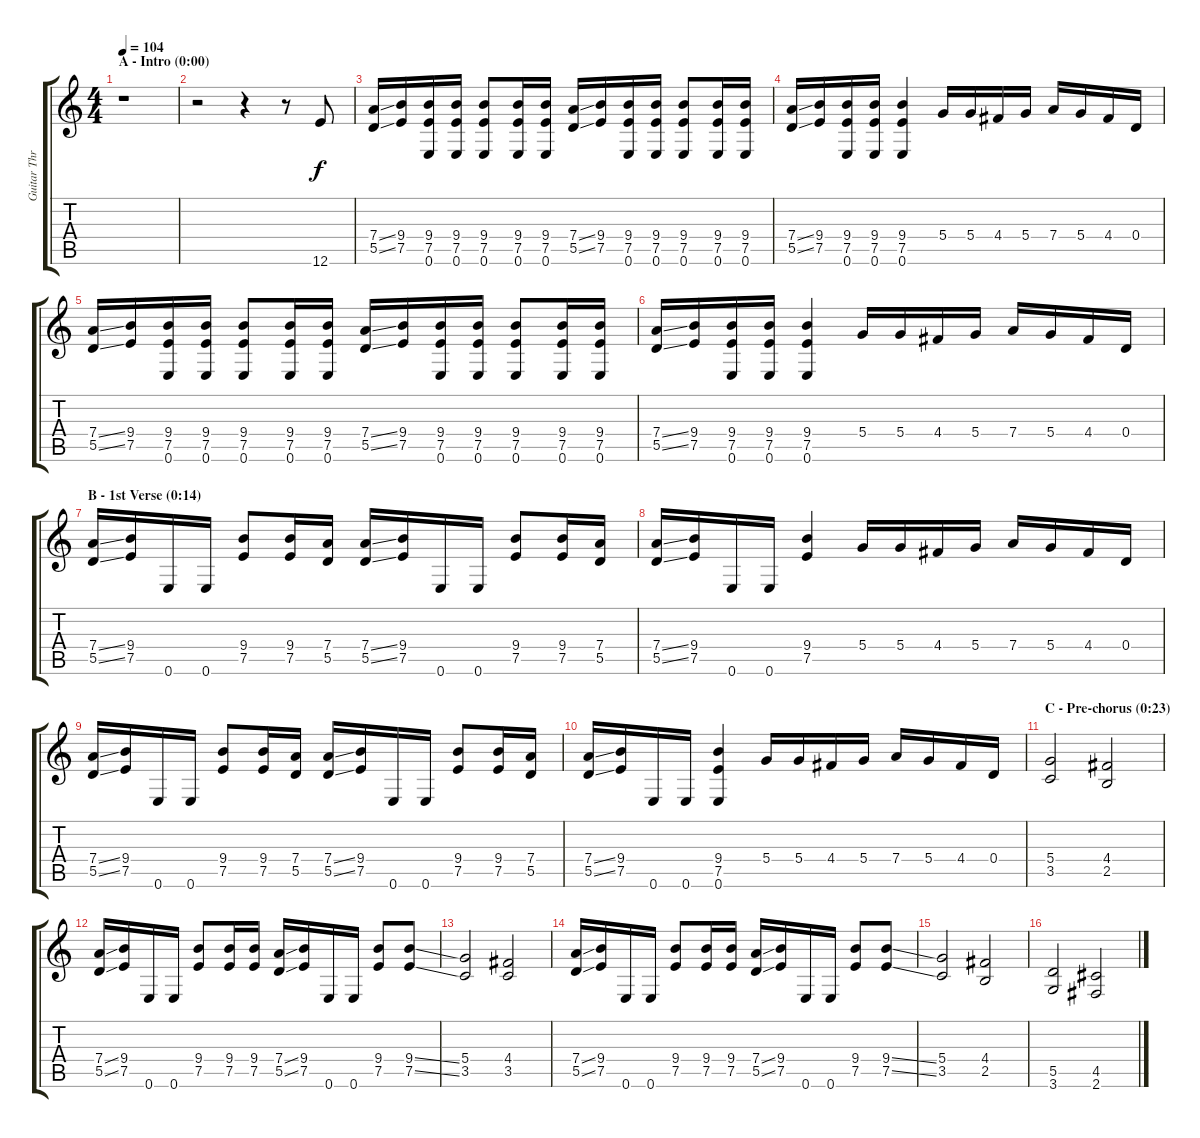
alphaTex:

\track ("Guitar Three" "Guitar Thr") {instrument distortionguitar}
\staff {score tabs}
\tuning (E4 B3 G3 D3 A2 E2) {hide}
\ts (4 4)
\section ("" "A - Intro (0:00)")
\tempo 104
\clef g2
\ks c
r.1{dy f instrument distortionguitar} |
r.2 r.4 r.8 12.6.8 |
(7.4{ss} 5.5{ss}).16 (9.4 7.5).16 (9.4 7.5 0.6).16 (9.4 7.5 0.6).16 (9.4 7.5 0.6).8 (9.4 7.5 0.6).16 (9.4 7.5 0.6).16 (7.4{ss} 5.5{ss}).16 (9.4 7.5).16 (9.4 7.5 0.6).16 (9.4 7.5 0.6).16 (9.4 7.5 0.6).8 (9.4 7.5 0.6).16 (9.4 7.5 0.6).16 |
(7.4{ss} 5.5{ss}).16 (9.4 7.5).16 (9.4 7.5 0.6).16 (9.4 7.5 0.6).16 (9.4 7.5 0.6).4 5.4.16 5.4.16 4.4.16 5.4.16 7.4.16 5.4.16 4.4.16 0.4.16 |
(7.4{ss} 5.5{ss}).16 (9.4 7.5).16 (9.4 7.5 0.6).16 (9.4 7.5 0.6).16 (9.4 7.5 0.6).8 (9.4 7.5 0.6).16 (9.4 7.5 0.6).16 (7.4{ss} 5.5{ss}).16 (9.4 7.5).16 (9.4 7.5 0.6).16 (9.4 7.5 0.6).16 (9.4 7.5 0.6).8 (9.4 7.5 0.6).16 (9.4 7.5 0.6).16 |
(7.4{ss} 5.5{ss}).16 (9.4 7.5).16 (9.4 7.5 0.6).16 (9.4 7.5 0.6).16 (9.4 7.5 0.6).4 5.4.16 5.4.16 4.4.16 5.4.16 7.4.16 5.4.16 4.4.16 0.4.16 |
\section ("" "B - 1st Verse (0:14)")
(7.4{ss} 5.5{ss}).16 (9.4 7.5).16 0.6.16 0.6.16 (9.4 7.5).8 (9.4 7.5).16 (7.4 5.5).16 (7.4{ss} 5.5{ss}).16 (9.4 7.5).16 0.6.16 0.6.16 (9.4 7.5).8 (9.4 7.5).16 (7.4 5.5).16 |
(7.4{ss} 5.5{ss}).16 (9.4 7.5).16 0.6.16 0.6.16 (9.4 7.5).4 5.4.16 5.4.16 4.4.16 5.4.16 7.4.16 5.4.16 4.4.16 0.4.16 |
(7.4{ss} 5.5{ss}).16 (9.4 7.5).16 0.6.16 0.6.16 (9.4 7.5).8 (9.4 7.5).16 (7.4 5.5).16 (7.4{ss} 5.5{ss}).16 (9.4 7.5).16 0.6.16 0.6.16 (9.4 7.5).8 (9.4 7.5).16 (7.4 5.5).16 |
(7.4{ss} 5.5{ss}).16 (9.4 7.5).16 0.6.16 0.6.16 (9.4 7.5 0.6).4 5.4.16 5.4.16 4.4.16 5.4.16 7.4.16 5.4.16 4.4.16 0.4.16 |
\section ("" "C - Pre-chorus (0:23)")
(5.4 3.5).2 (4.4 2.5).2 |
(7.4{ss} 5.5{ss}).16 (9.4 7.5).16 0.6.16 0.6.16 (9.4 7.5).8 (9.4 7.5).16 (9.4 7.5).16 (7.4{ss} 5.5{ss}).16 (9.4 7.5).16 0.6.16 0.6.16 (9.4 7.5).8 (9.4{ss} 7.5{ss}).8 |
(5.4 3.5).2 (4.4 3.5).2 |
(7.4{ss} 5.5{ss}).16 (9.4 7.5).16 0.6.16 0.6.16 (9.4 7.5).8 (9.4 7.5).16 (9.4 7.5).16 (7.4{ss} 5.5{ss}).16 (9.4 7.5).16 0.6.16 0.6.16 (9.4 7.5).8 (9.4{ss} 7.5{ss}).8 |
(5.4 3.5).2 (4.4 2.5).2 |
(5.5 3.6).2 (4.5 2.6).2
